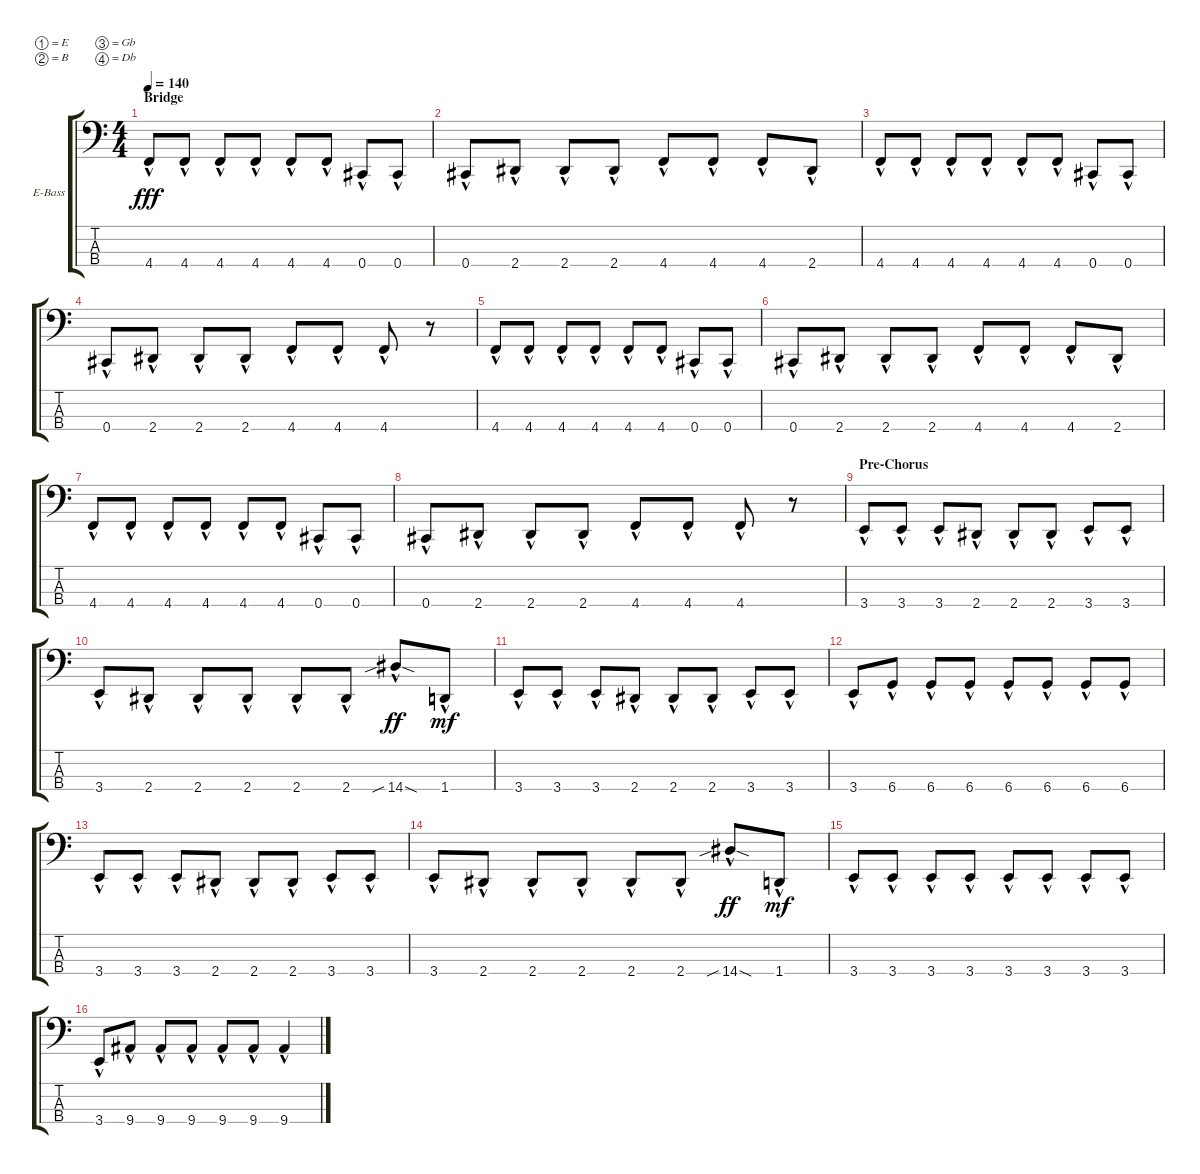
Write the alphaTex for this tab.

\bracketExtendMode groupsimilarinstruments
\firstSystemTrackNameOrientation horizontal
\otherSystemsTrackNameOrientation horizontal
\track ("Alex" "E-Bass") {instrument electricbassfinger}
\staff {score tabs}
\tuning (E2 B1 Gb1 Db1)
\ts (4 4)
\section ("" "Bridge")
\tempo 140
\clef f4
\ks c
4.4{hac}.8{dy fff} 4.4{hac}.8 4.4{hac}.8 4.4{hac}.8 4.4{hac}.8 4.4{hac}.8 0.4{hac}.8 0.4{hac}.8 |
0.4{hac}.8 2.4{hac}.8 2.4{hac}.8 2.4{hac}.8 4.4{hac}.8 4.4{hac}.8 4.4{hac}.8 2.4{hac}.8 |
4.4{hac}.8 4.4{hac}.8 4.4{hac}.8 4.4{hac}.8 4.4{hac}.8 4.4{hac}.8 0.4{hac}.8 0.4{hac}.8 |
0.4{hac}.8 2.4{hac}.8 2.4{hac}.8 2.4{hac}.8 4.4{hac}.8 4.4{hac}.8 4.4{hac}.8 r.8 |
4.4{hac}.8 4.4{hac}.8 4.4{hac}.8 4.4{hac}.8 4.4{hac}.8 4.4{hac}.8 0.4{hac}.8 0.4{hac}.8 |
0.4{hac}.8 2.4{hac}.8 2.4{hac}.8 2.4{hac}.8 4.4{hac}.8 4.4{hac}.8 4.4{hac}.8 2.4{hac}.8 |
4.4{hac}.8 4.4{hac}.8 4.4{hac}.8 4.4{hac}.8 4.4{hac}.8 4.4{hac}.8 0.4{hac}.8 0.4{hac}.8 |
0.4{hac}.8 2.4{hac}.8 2.4{hac}.8 2.4{hac}.8 4.4{hac}.8 4.4{hac}.8 4.4{hac}.8 r.8 |
\section ("" "Pre-Chorus")
3.4{hac}.8 3.4{hac}.8 3.4{hac}.8 2.4{hac}.8 2.4{hac}.8 2.4{hac}.8 3.4{hac}.8 3.4{hac}.8 |
3.4{hac}.8 2.4{hac}.8 2.4{hac}.8 2.4{hac}.8 2.4{hac}.8 2.4{hac}.8 14.4{sib sod hac}.8{dy ff} 1.4{hac}.8{dy mf} |
3.4{hac}.8 3.4{hac}.8 3.4{hac}.8 2.4{hac}.8 2.4{hac}.8 2.4{hac}.8 3.4{hac}.8 3.4{hac}.8 |
3.4{hac}.8 6.4{hac}.8 6.4{hac}.8 6.4{hac}.8 6.4{hac}.8 6.4{hac}.8 6.4{hac}.8 6.4{hac}.8 |
3.4{hac}.8 3.4{hac}.8 3.4{hac}.8 2.4{hac}.8 2.4{hac}.8 2.4{hac}.8 3.4{hac}.8 3.4{hac}.8 |
3.4{hac}.8 2.4{hac}.8 2.4{hac}.8 2.4{hac}.8 2.4{hac}.8 2.4{hac}.8 14.4{sib sod hac}.8{dy ff} 1.4{hac}.8{dy mf} |
3.4{hac}.8 3.4{hac}.8 3.4{hac}.8 3.4{hac}.8 3.4{hac}.8 3.4{hac}.8 3.4{hac}.8 3.4{hac}.8 |
3.4{hac}.8 9.4{hac}.8 9.4{hac}.8 9.4{hac}.8 9.4{hac}.8 9.4{hac}.8 9.4{hac}.4
